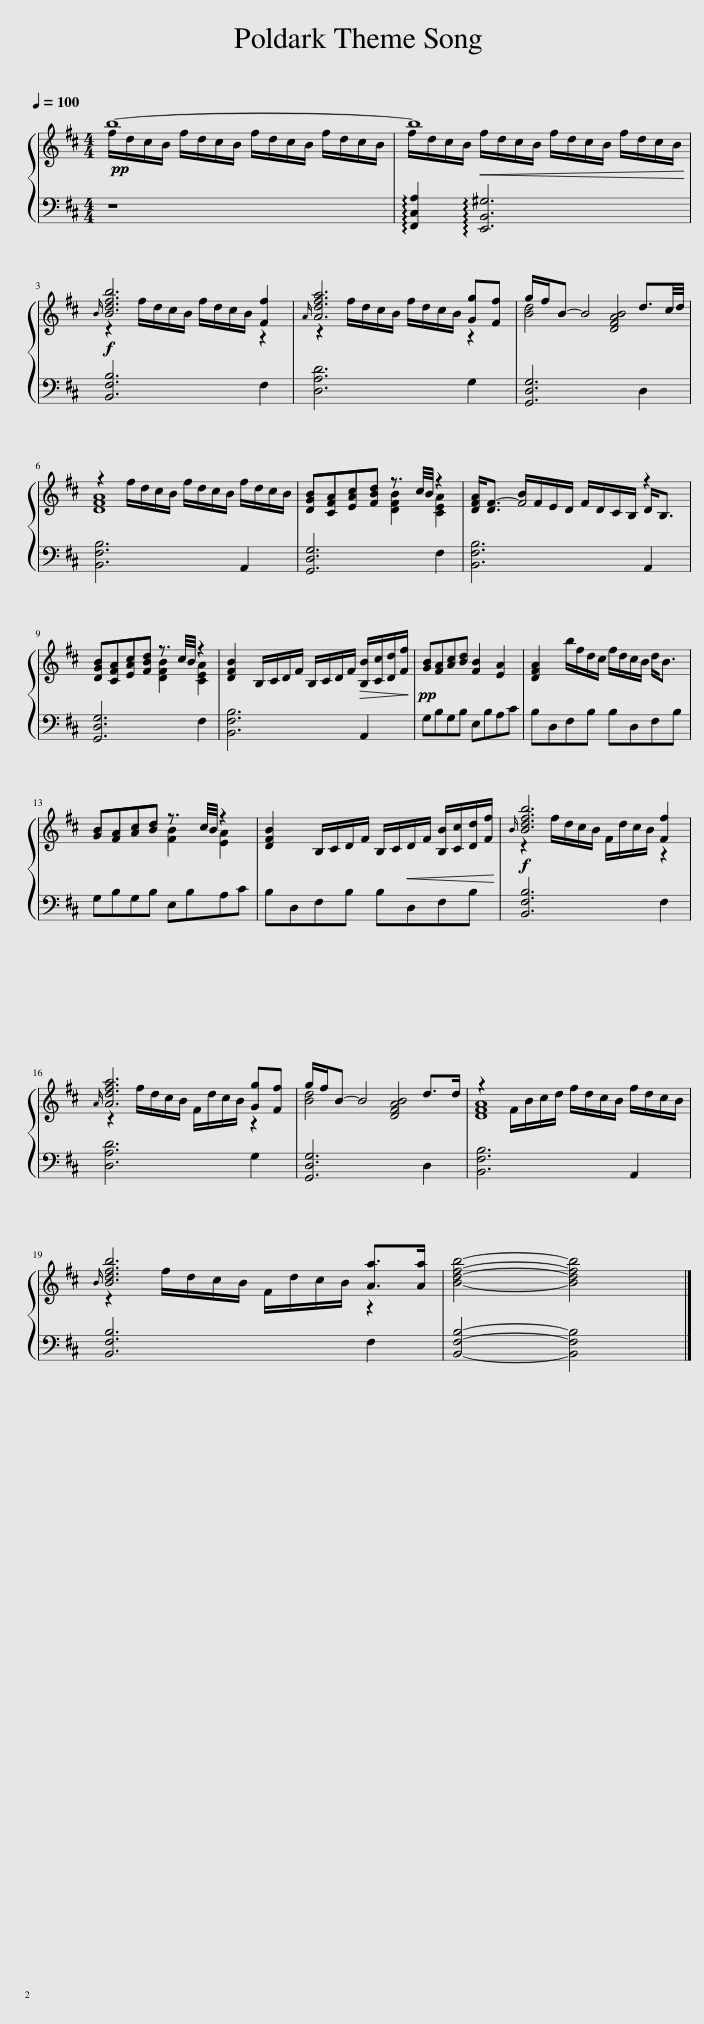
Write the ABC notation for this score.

X:1
%%score { ( 1 2 ) | 3 }
L:1/8
Q:1/4=100
M:4/4
I:linebreak $
K:D
V:1 treble
V:2 treble
V:3 bass
V:1
 f/!pp!d/c/B/ f/d/c/B/ f/d/c/B/ f/d/c/B/ | f/d/c/B/ f/d/c/B/ f/d/c/B/ f/d/c/B/ |$!f!{B} [Bdfb]6 [Ff]2 |{A} [Adfa]6 [Gg][Ff] | g/f/B- B4 d3/2c/4d/4 |$ %5
 [DFA]8 | BAcd z3/2 c/4B/4 z2 | [DFA]<[DF-] F4 z2 |$ BAcd z3/2 c/4B/4 z2 | [DFB]2 B,/C/D/F/ B,/C/D/F/ [B,B]/[Cc]/[Dd]/[Ff]/ | %10
!pp! [GB][FA][Ac][Bd] [FB]2 [EA]2 | [DFA]2 b/f/d/c/ f/d/c/B/ d<B |$ BAcd z3/2 c/4B/4 z2 | [DFB]2 B,/C/D/F/ B,/C/D/F/ [B,B]/[Cc]/[Dd]/[Ff]/ |!f!{B} [Bdfb]6 [Ff]2 |$ %15
{A} [Adfa]6 [Gg][Ff] | g/f/B- B4 d>d | [DFA]8 |${B} [Bdfb]6 [Aa]>[Aa] | [Bdfb]4- [Bdfb]4 |] %20
V:2
 b8- | b8 |$ z2 f/d/c/B/ f/d/c/B/ z2 | z2 f/d/c/B/ f/d/c/B/ z2 | [Bd]4 [DFAB]4 |$ %5
 z2 f/d/c/B/ f/d/c/B/ f/d/c/B/ | [DG][CF][EA][FB] [DFB]2 [CEA]2 | x2 B/F/E/D/ F/D/C/B,/ D<B, |$ [DG][CF][EA][FB] [DFB]2 [CEA]2 | x8 | %10
 x8 | x8 |$ GFAB [FB]2 [EA]2 | x8 | z2 f/d/c/B/ F/d/c/B/ z2 |$ %15
 z2 f/d/c/B/ F/d/c/B/ z2 | [Bd]4 [DFAB]4 | z2 F/B/c/d/ f/d/c/B/ f/d/c/B/ |$ z2 f/d/c/B/ F/d/c/B/ z2 | x8 |] %20
V:3
 z8 | !arpeggio![F,,C,A,]2!<(! !arpeggio![E,,B,,^G,]6!<)! |$ [B,,F,B,]6 F,2 | [D,A,D]6 G,2 | [G,,D,G,]6 D,2 |$ %5
 [B,,F,B,]6 A,,2 | [G,,D,G,]6 F,2 | [B,,F,B,]6 A,,2 |$ [G,,D,G,]6 F,2 | [B,,F,B,]6!>(! A,,2!>)! | %10
 G,B,G,B, E,B,A,C | B,D,F,B, B,D,F,B, |$ G,B,G,B, E,B,A,C | B,D,F,B, B,!<(!D,F,B,!<)! | [B,,F,B,]6 F,2 |$ %15
 [D,A,D]6 G,2 | [G,,D,G,]6 D,2 | [B,,F,B,]6 A,,2 |$ [B,,F,B,]6 F,2 | [B,,F,B,]4- [B,,F,B,]4 |] %20
